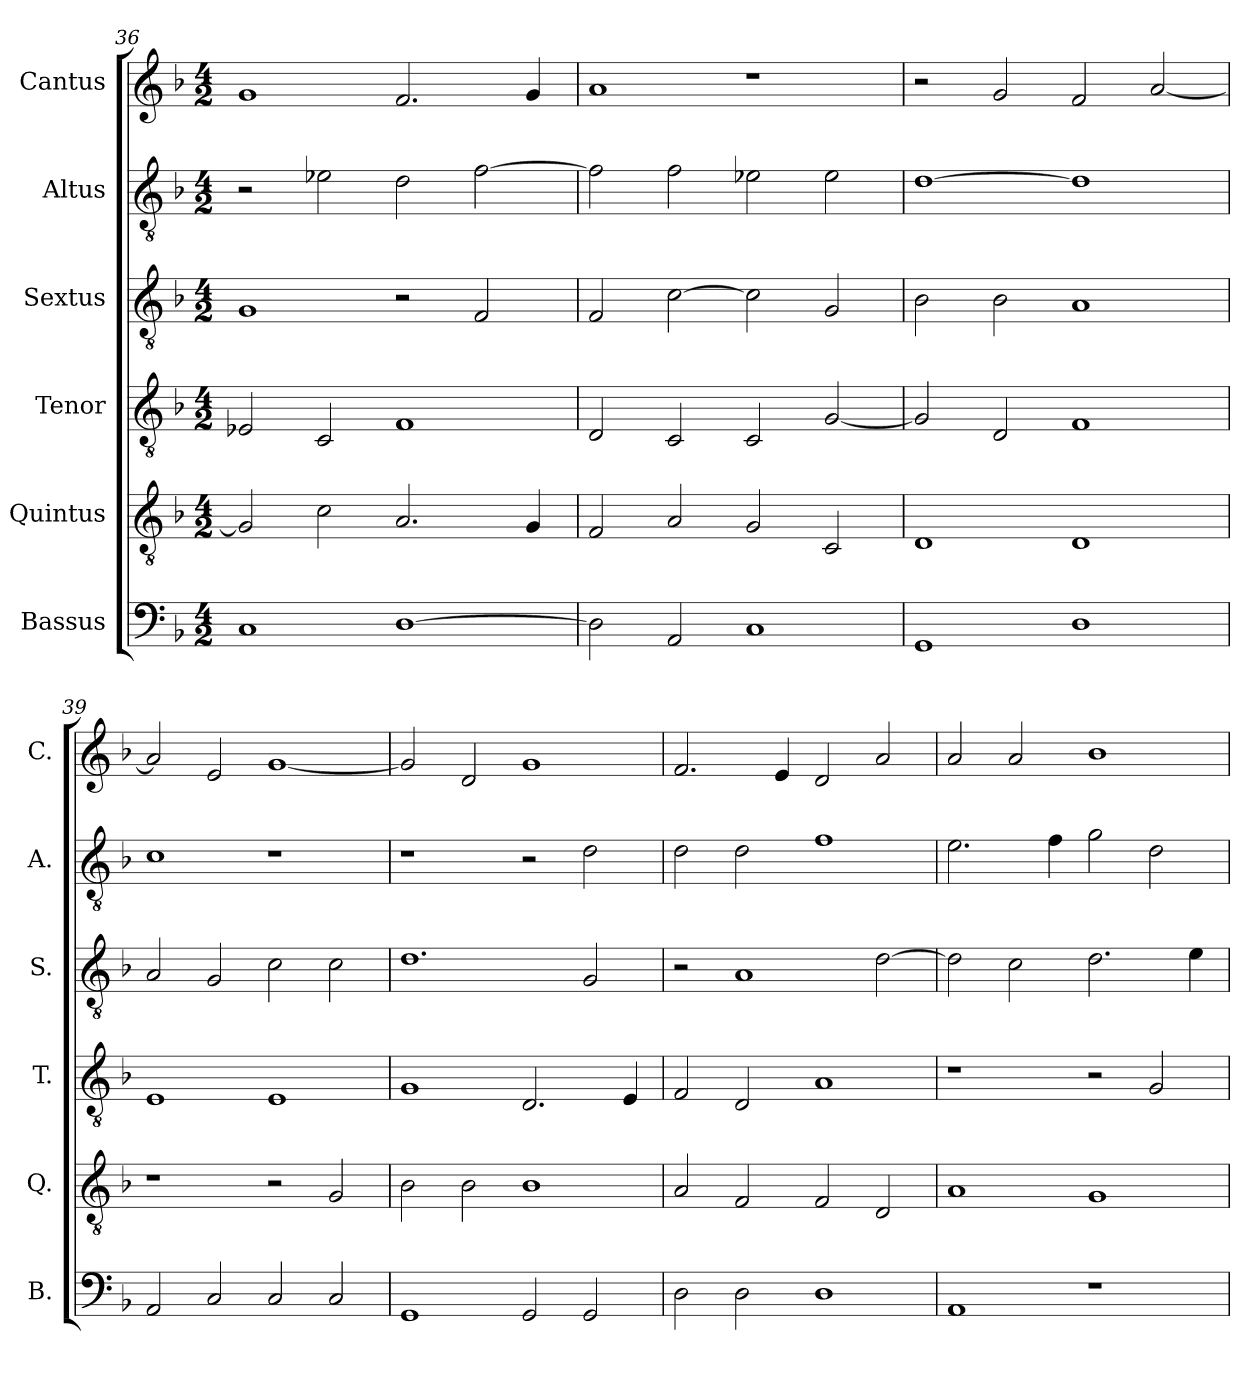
**kern	**kern	**kern	**kern	**kern	**kern
*part6	*part5	*part4	*part3	*part2	*part1
*staff6	*staff5	*staff4	*staff3	*staff2	*staff1
*I"Bassus	*I"Quintus	*I"Tenor	*I"Sextus	*I"Altus	*I"Cantus
*I'B.	*I'Q.	*I'T.	*I'S.	*I'A.	*I'C.
*clefF4	*clefGv2	*clefGv2	*clefGv2	*clefGv2	*clefG2
*k[b-]	*k[b-]	*k[b-]	*k[b-]	*k[b-]	*k[b-]
*F:	*F:	*F:	*F:	*F:	*F:
*M4/2	*M4/2	*M4/2	*M4/2	*M4/2	*M4/2
=36	=36	=36	=36	=36	=36
1C	2G/]	2E-X/	1G	2r	1g
.	2c\	2C/	.	2e-X\	.
[1D	2.A/	1F	2r	2d\	2.f/
.	.	.	2F/	[2f\	.
.	4G/	.	.	.	4g/
=37	=37	=37	=37	=37	=37
2D\]	2F/	2D/	2F/	2f\]	1a
2AA/	2A/	2C/	[2c\	2f\	.
1C	2G/	2C/	2c\]	2e-X\	1r
.	2C/	[2G/	2G/	2e-\	.
=38	=38	=38	=38	=38	=38
1GG	1D	2G/]	2B-\	[1d	2r
.	.	2D/	2B-\	.	2g/
1D	1D	1F	1A	1d]	2f/
.	.	.	.	.	[2a/
=39	=39	=39	=39	=39	=39
2AA/	1r	1E	2A/	1c	2a/]
2C/	.	.	2G/	.	2e/
2C/	2r	1E	2c\	1r	[1g
2C/	2G/	.	2c\	.	.
!!LO:LB:g=z
=40	=40	=40	=40	=40	=40
1GG	2B-\	1G	1.d	1r	2g/]
.	2B-\	.	.	.	2d/
2GG/	1B-	2.D/	.	2r	1g
2GG/	.	.	2G/	2d\	.
.	.	4E/	.	.	.
=41	=41	=41	=41	=41	=41
2D\	2A/	2F/	2r	2d\	2.f/
2D\	2F/	2D/	1A	2d\	.
.	.	.	.	.	4e/
1D	2F/	1A	.	1f	2d/
.	2D/	.	[2d\	.	2a/
=42	=42	=42	=42	=42	=42
1AA	1A	1r	2d\]	2.e\	2a/
.	.	.	2c\	.	2a/
.	.	.	.	4f\	.
1r	1G	2r	2.d\	2g\	1b-
.	.	2G/	.	2d\	.
.	.	.	4e\	.	.
=	=	=	=	=	=
*-	*-	*-	*-	*-	*-
